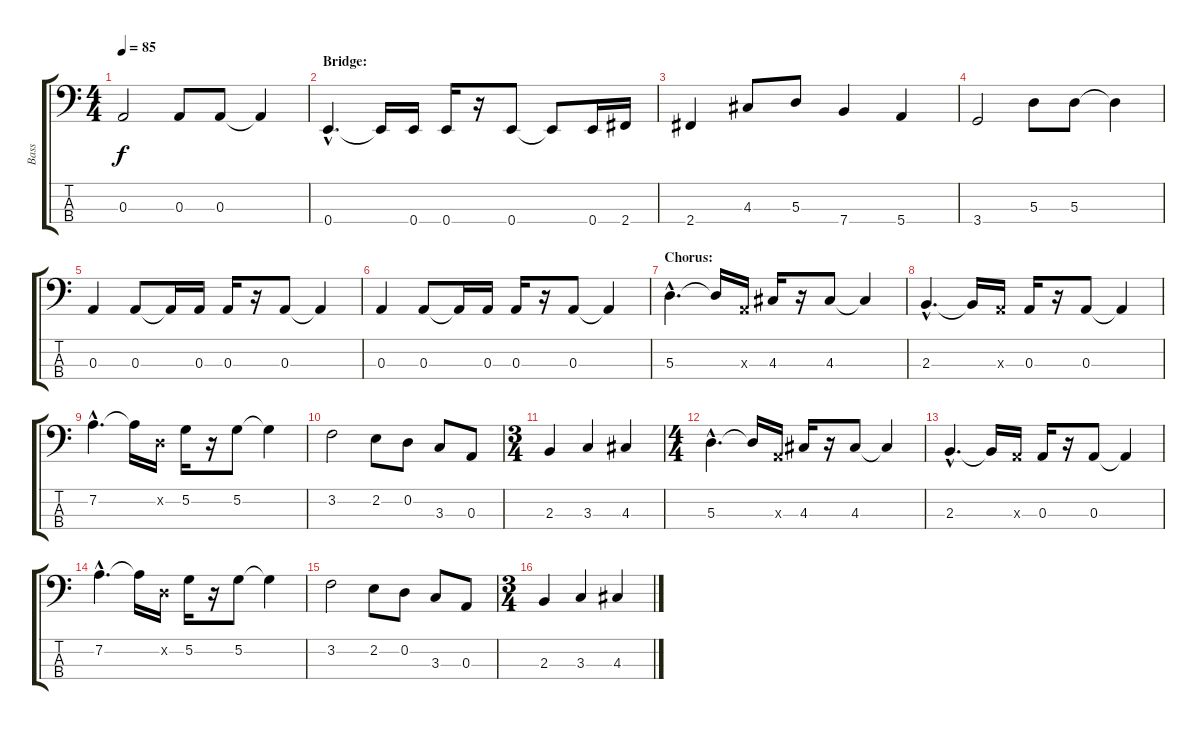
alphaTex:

\track ("Bass" "Bass") {instrument electricbasspick}
\staff {score tabs}
\tuning (G2 D2 A1 E1) {hide}
\ts (4 4)
\tempo 85
\clef f4
\ks c
0.3.2{dy f} 0.3.8 0.3.8 0.3{t}.4 |
\section ("" "Bridge:")
0.4{hac}.4{d} 0.4{t}.16 0.4.16 0.4.16 r.16 0.4.8 0.4{t}.8 0.4.16 2.4.16 |
2.4.4 4.3.8 5.3.8 7.4.4 5.4.4 |
3.4.2 5.3.8 5.3.8 5.3{t}.4 |
0.3.4 0.3.8 0.3{t}.16 0.3.16 0.3.16 r.16 0.3.8 0.3{t}.4 |
0.3.4 0.3.8 0.3{t}.16 0.3.16 0.3.16 r.16 0.3.8 0.3{t}.4 |
\section ("" "Chorus:")
5.3{hac}.4{d} 5.3{t}.16 0.3{x}.16 4.3.16 r.16 4.3.8 4.3{t}.4 |
2.3{hac}.4{d} 2.3{t}.16 0.3{x}.16 0.3.16 r.16 0.3.8 0.3{t}.4 |
7.2{hac}.4{d} 7.2{t}.16 0.2{x}.16 5.2.16 r.16 5.2.8 5.2{t}.4 |
3.2.2 2.2.8 0.2.8 3.3.8 0.3.8 |
\ts (3 4)
2.3.4 3.3.4 4.3.4 |
\ts (4 4)
5.3{hac}.4{d} 5.3{t}.16 0.3{x}.16 4.3.16 r.16 4.3.8 4.3{t}.4 |
2.3{hac}.4{d} 2.3{t}.16 0.3{x}.16 0.3.16 r.16 0.3.8 0.3{t}.4 |
7.2{hac}.4{d} 7.2{t}.16 0.2{x}.16 5.2.16 r.16 5.2.8 5.2{t}.4 |
3.2.2 2.2.8 0.2.8 3.3.8 0.3.8 |
\ts (3 4)
2.3.4 3.3.4 4.3.4
